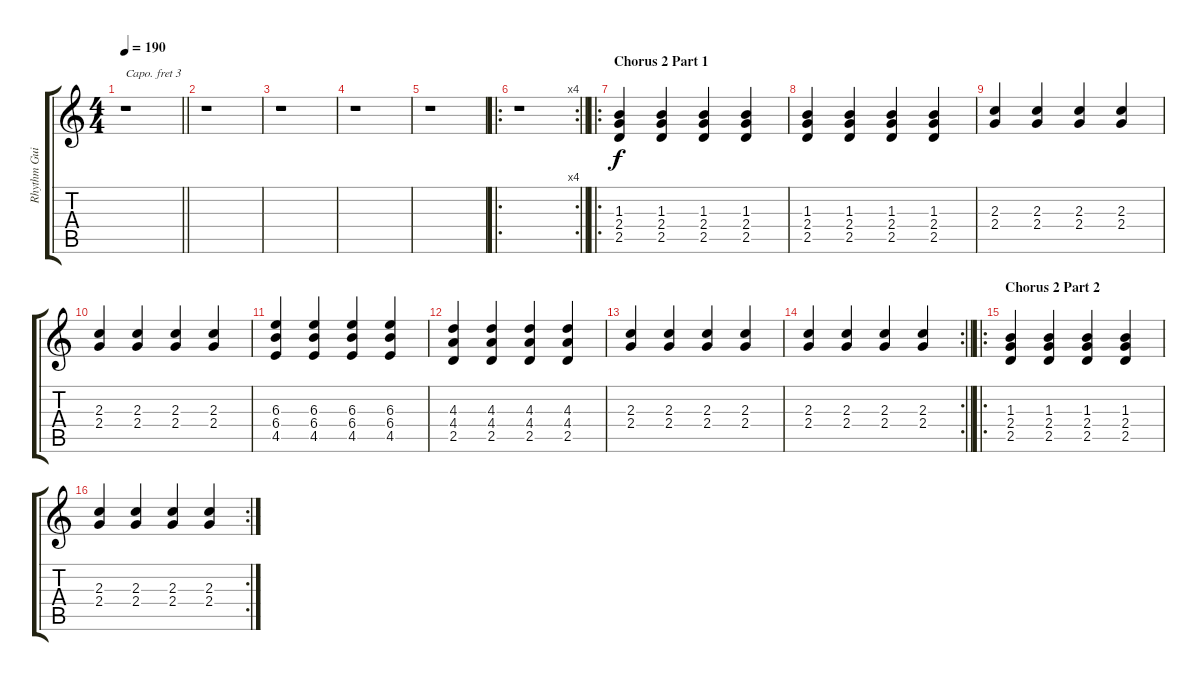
\track ("Rhythm Guitar" "Rhythm Gui") {instrument distortionguitar}
\staff {score tabs}
\capo 3
\tuning (E4 B3 G3 D3 A2 E2) {hide}
\ts (4 4)
\tempo 190
\clef g2
\barLineRight lightlight
\ks c
r.1{dy f} |
r.1 |
r.1 |
r.1 |
r.1 |
\ro
\rc 4
\barLineRight lightlight
r.1 |
\ro
\section ("" "Chorus 2 Part 1")
(1.3 2.4 2.5).4 (1.3 2.4 2.5).4 (1.3 2.4 2.5).4 (1.3 2.4 2.5).4 |
(1.3 2.4 2.5).4 (1.3 2.4 2.5).4 (1.3 2.4 2.5).4 (1.3 2.4 2.5).4 |
(2.3 2.4).4 (2.3 2.4).4 (2.3 2.4).4 (2.3 2.4).4 |
(2.3 2.4).4 (2.3 2.4).4 (2.3 2.4).4 (2.3 2.4).4 |
(6.3 6.4 4.5).4 (6.3 6.4 4.5).4 (6.3 6.4 4.5).4 (6.3 6.4 4.5).4 |
(4.3 4.4 2.5).4 (4.3 4.4 2.5).4 (4.3 4.4 2.5).4 (4.3 4.4 2.5).4 |
(2.3 2.4).4 (2.3 2.4).4 (2.3 2.4).4 (2.3 2.4).4 |
\rc 2
\barLineRight lightlight
(2.3 2.4).4 (2.3 2.4).4 (2.3 2.4).4 (2.3 2.4).4 |
\ro
\section ("" "Chorus 2 Part 2")
(1.3 2.4 2.5).4 (1.3 2.4 2.5).4 (1.3 2.4 2.5).4 (1.3 2.4 2.5).4 |
\rc 2
(2.3 2.4).4 (2.3 2.4).4 (2.3 2.4).4 (2.3 2.4).4
